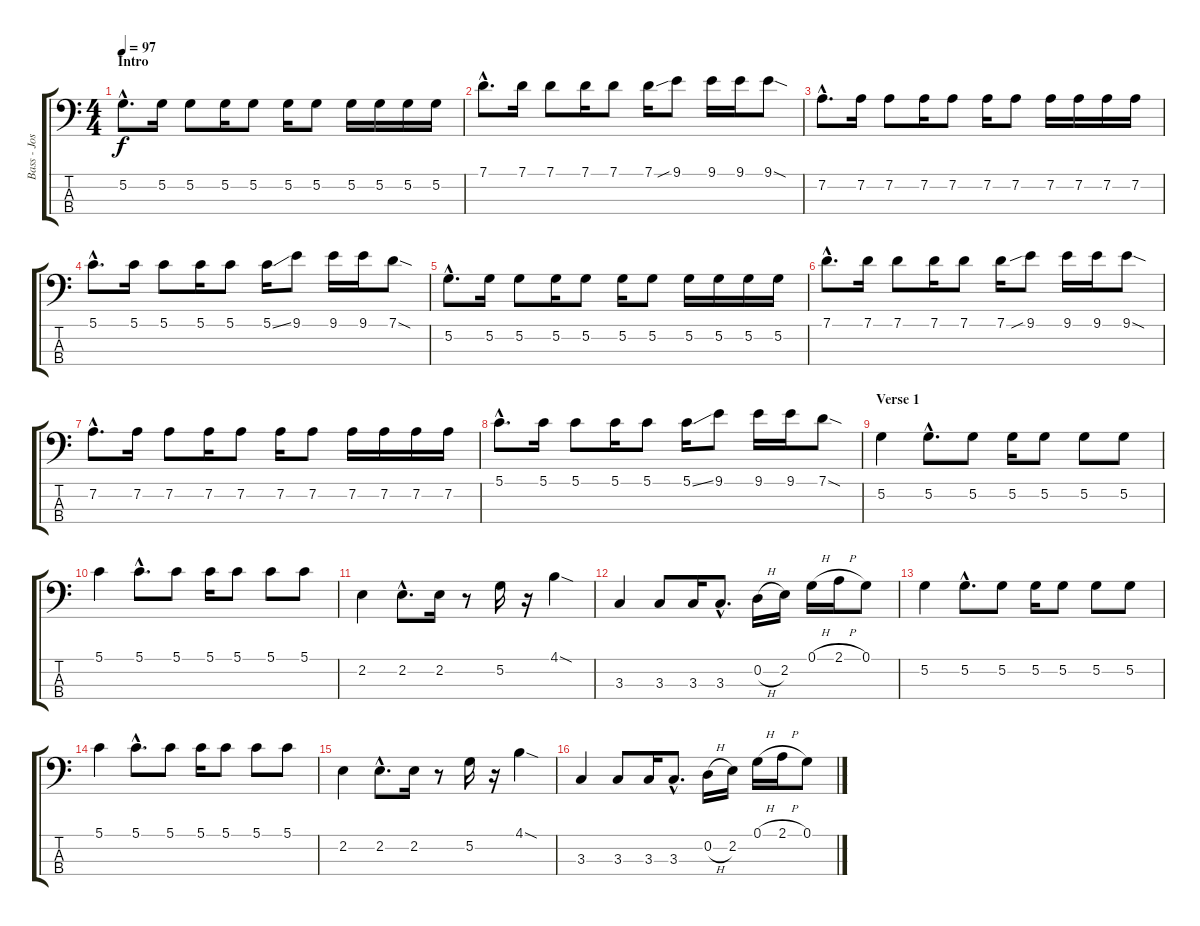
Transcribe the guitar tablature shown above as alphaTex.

\track ("Bass - Josh K" "Bass - Jos") {instrument electricbassfinger}
\staff {score tabs}
\tuning (G2 D2 A1 E1) {hide}
\ts (4 4)
\section ("" "Intro")
\tempo 97
\clef f4
\ks c
5.2{hac}.8{d dy f instrument electricbassfinger} 5.2.16 5.2.8 5.2.16 5.2.8 5.2.16 5.2.8 5.2.16 5.2.16 5.2.16 5.2.16 |
7.1{hac}.8{d} 7.1.16 7.1.8 7.1.16 7.1.8 7.1.16 9.1{sib}.8 9.1.16 9.1.16 9.1{sod}.8 |
7.2{hac}.8{d} 7.2.16 7.2.8 7.2.16 7.2.8 7.2.16 7.2.8 7.2.16 7.2.16 7.2.16 7.2.16 |
5.1{hac}.8{d} 5.1.16 5.1.8 5.1.16 5.1.8 5.1{ss}.16 9.1.8 9.1.16 9.1.16 7.1{sod}.8 |
5.2{hac}.8{d} 5.2.16 5.2.8 5.2.16 5.2.8 5.2.16 5.2.8 5.2.16 5.2.16 5.2.16 5.2.16 |
7.1{hac}.8{d} 7.1.16 7.1.8 7.1.16 7.1.8 7.1.16 9.1{sib}.8 9.1.16 9.1.16 9.1{sod}.8 |
7.2{hac}.8{d} 7.2.16 7.2.8 7.2.16 7.2.8 7.2.16 7.2.8 7.2.16 7.2.16 7.2.16 7.2.16 |
5.1{hac}.8{d} 5.1.16 5.1.8 5.1.16 5.1.8 5.1{ss}.16 9.1.8 9.1.16 9.1.16 7.1{sod}.8 |
\section ("" "Verse 1")
5.2.4 5.2{hac}.8{d} 5.2.8 5.2.16 5.2.8 5.2.8 5.2.8 |
5.1.4 5.1{hac}.8{d} 5.1.8 5.1.16 5.1.8 5.1.8 5.1.8 |
2.2.4 2.2{hac}.8{d} 2.2.16 r.8 5.2.16 r.16 4.1{sod}.4 |
3.3.4 3.3.8 3.3.16 3.3{hac}.8{d} 0.2{h}.16 2.2.16 0.1{h}.16 2.1{h}.16 0.1.8 |
5.2.4 5.2{hac}.8{d} 5.2.8 5.2.16 5.2.8 5.2.8 5.2.8 |
5.1.4 5.1{hac}.8{d} 5.1.8 5.1.16 5.1.8 5.1.8 5.1.8 |
2.2.4 2.2{hac}.8{d} 2.2.16 r.8 5.2.16 r.16 4.1{sod}.4 |
3.3.4 3.3.8 3.3.16 3.3{hac}.8{d} 0.2{h}.16 2.2.16 0.1{h}.16 2.1{h}.16 0.1.8
